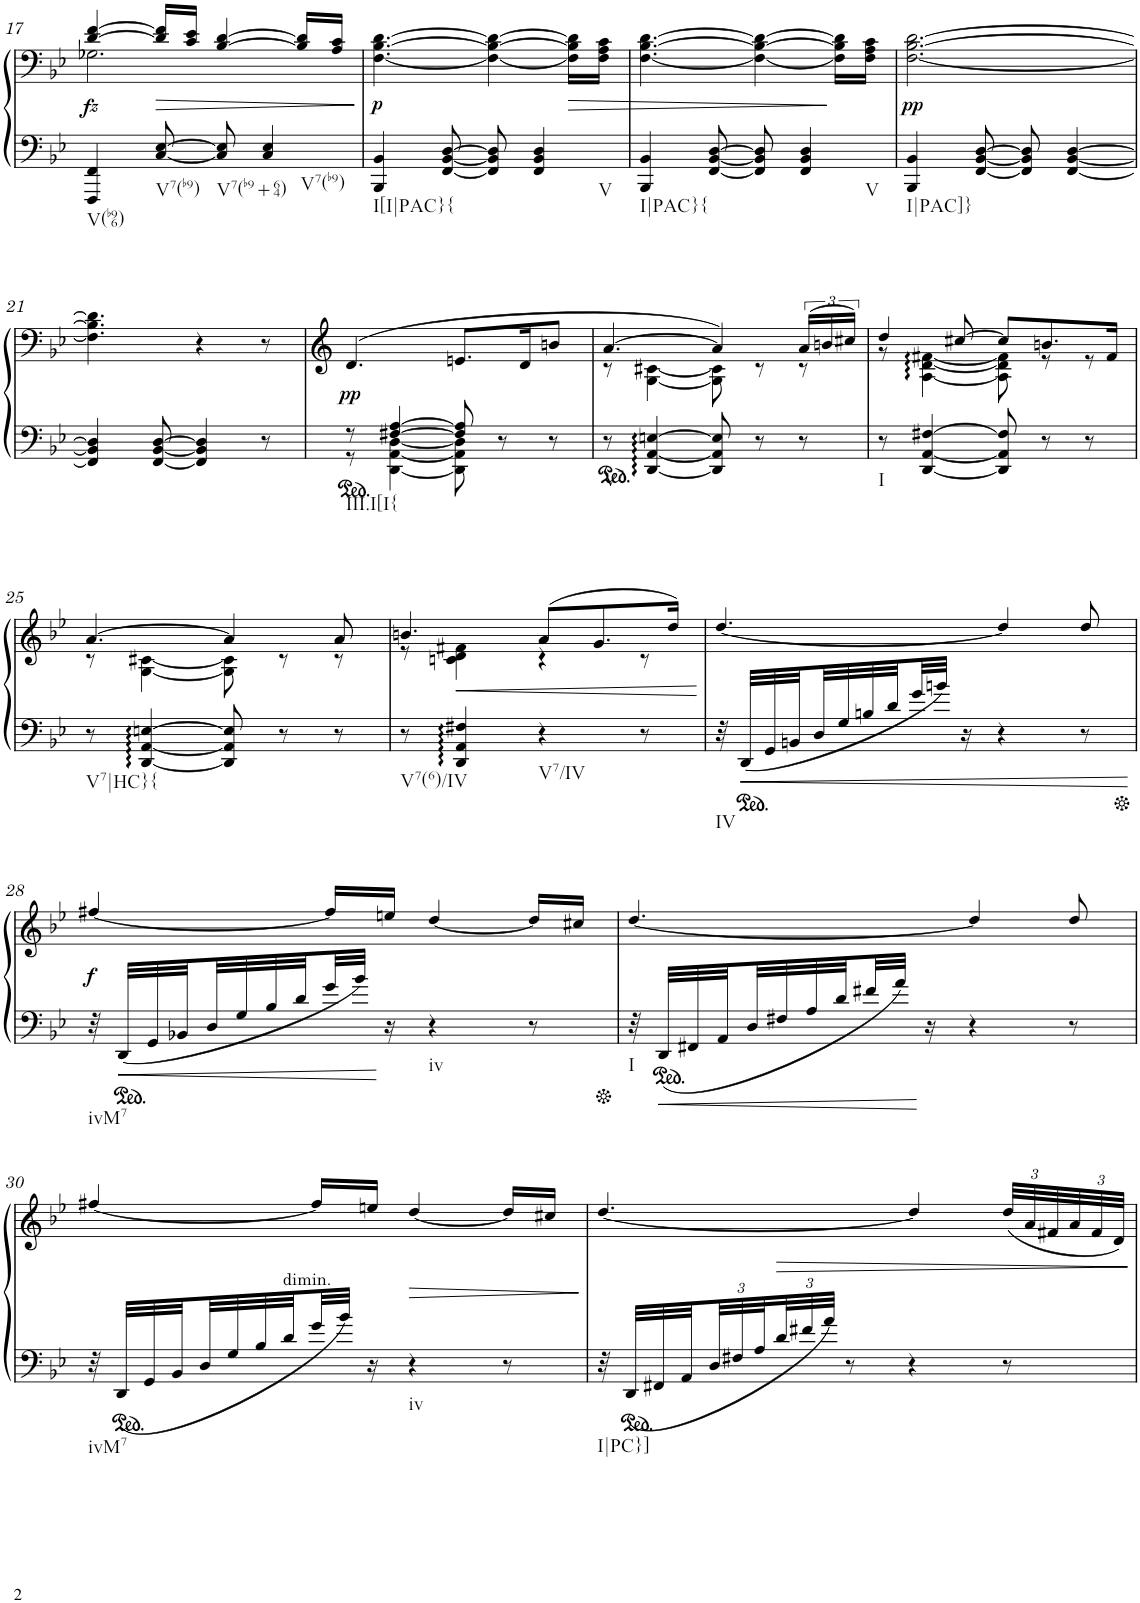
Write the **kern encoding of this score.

**kern	**kern	**dynam
*part1	*part1	*part1
*staff2	*staff1	*staff1/2
*I"Piano	*	*
*I'Pno.	*	*
!!LO:PB:g=z
*clefG2	*clefG2	*
*k[b-e-]	*k[b-e-]	*
*M6/8	*M6/8	*
=17	=17	=17
*	*^	*
!LO:TX:b:t=V(b96)	!	!	!
!	!	!	!LO:DY:b
4FFF/ 4FF/	[4d/ [4f/	2.G-X\	fz
!LO:TX:b:t=V7(b9)	!	!	!
!	!	!	!LO:HP:b
[8C/ [8E-/	16d/] 16f/]LL	.	>
.	16c/ 16e-/JJ	.	.
!LO:TX:b:t=V7(b9+64)	!	!	!
8C/] 8E-/]	[4B-/ [4d/	.	.
!LO:TX:b:t=V7(b9)	!	!	!
4C/ 4E-/	.	.	.
.	16B-/] 16d/]LL	.	.
.	16A/ 16c/JJ	.	.
*	*v	*v	*
=18	=18	=18
!LO:TX:b:t=I[I|PAC}{	!	!
!	!	!LO:DY:b
4BBB-/ 4BB-/	[4.F\ [4.B-\ [4.d\	p
[8FF/ [8BB-/ [8D/	.	.
8FF/] 8BB-/] 8D/]	4F\_ 4B-\_ 4d\_	.
!LO:TX:b:t=V	!	!
4FF/ 4BB-/ 4D/	.	.
!	!	!LO:HP:b
.	16F\] 16B-\] 16d\]LL	>
.	16F\ 16A\ 16c\JJ	.
=19	=19	=19
!LO:TX:b:t=I|PAC}{	!	!
4BBB-/ 4BB-/	[4.F\ [4.B-\ [4.d\	.
[8FF/ [8BB-/ [8D/	.	.
8FF/] 8BB-/] 8D/]	4F\_ 4B-\_ 4d\_	.
!LO:TX:b:t=V	!	!
4FF/ 4BB-/ 4D/	.	.
.	16F\] 16B-\] 16d\]LL	]
.	16F\ 16A\ 16c\JJ	.
=20	=20	=20
!LO:TX:b:t=I|PAC]}	!	!
!	!	!LO:DY:b
4BBB-/ 4BB-/	[2.F\ [2.B-\ [2.d\	pp
[8FF/ [8BB-/ [8D/	.	.
8FF/] 8BB-/] 8D/]	.	.
[4FF/ [4BB-/ [4D/	.	.
!!LO:LB:g=z
=21	=21	=21
4FF/] 4BB-/] 4D/]	4.F\] 4.B-\] 4.d\]	.
[8FF/ [8BB-/ [8D/	.	.
4FF/] 4BB-/] 4D/]	4r	.
8r	8r	.
=22	=22	=22
*^	*	*
!LO:TX:b:t=III.I[I{	!	!	!
!	!	!	!LO:DY:b
8r	8r	(4.d/	pp
[4F#X/ [4A/	[4DD\ [4AA\ [4D\	.	.
8F#/] 8A/]	8DD\] 8AA\] 8D\]	8.en/L	.
8r	4ryy	.	.
.	.	16d/K	.
8r	.	8bn/J	.
*v	*v	*	*
=23	=23	=23
*	*^	*
!LO:TX:b:t=V7	!	!	!
8r	[4.a/	8r	.
[4DD/ [4AA/ [4En/	.	[4G\ [4c#X\	.
8DD/] 8AA/] 8E/]	4a/])	8G\] 8c#\]	.
8r	.	8r	.
8r	(24a/LL	8r	.
.	24bn/	.	.
.	24cc#X/JJ)	.	.
=24	=24	=24	=24
!LO:TX:b:t=I	!	!	!
8r	4dd/	8r	.
[4DD/ [4AA/ [4F#X/	.	[4A\ [4d\ [4f#X\	.
.	[8cc#X/	.	.
8DD/] 8AA/] 8F#/]	8cc#/L]	8A\] 8d\] 8f#\]	.
8r	8.bn/	8r	.
8r	.	8r	.
.	16f#/Jk	.	.
!!LO:LB:g=z	!!
=25	=25	=25	=25
!LO:TX:b:t=V7|HC}{	!	!	!
8r	[4.a/	8r	.
[4DD/ [4AA/ [4En/	.	[4G\ [4c#X\	.
8DD/] 8AA/] 8E/]	4a/]	8G\] 8c#\]	.
8r	.	8r	.
8r	8a/	8r	.
=26	=26	=26	=26
!LO:TX:b:t=V7(6)/IV	!	!	!
8r	4.bn/	8r	.
!	!	!	!LO:HP:b
4DD/ 4AA/ 4F#X/	.	4cn\ 4d\ 4f#X\	<
!LO:TX:b:t=V7/IV	!	!	!
4r	(8a/L	4r	.
.	8.g/	.	.
8r	.	8r	.
.	16dd/Jk)	.	.
*	*v	*v	*
.	.	]
=27	=27	=27
!LO:TX:b:t=IV	!	!
32r	[4.dd/	.
32DD/LLL	.	.
32GG/	.	.
32BBn/	.	.
32D/	.	.
32G/	.	.
32Bn/	.	.
32d/	.	.
32g/	.	.
32bn/JJJ	.	.
16r	.	.
4r	4dd/]	.
8r	8dd/	.
.	.	[
!!LO:LB:g=z
=28	=28	=28
!LO:TX:b:t=ivM7	!	!
!	!	!LO:DY:b
32r	[4ff#X/	f
32DD/LLL	.	.
32GG/	.	.
32BB-X/	.	.
32D/	.	.
32G/	.	.
32B-/	.	.
32d/	.	.
32g/	16ff#/LL]	.
32b-/JJJ	.	.
16r	16een/JJ	.
!LO:TX:b:t=iv	!	!
4r	[4dd/	.
8r	16dd/LL]	.
.	16cc#X/JJ	.
=29	=29	=29
!LO:TX:b:t=I	!	!
32r	[4.dd/	.
!	!	!LO:HP:b=2
32DD/LLL	.	<
32FF#X/	.	.
32AA/	.	.
32D/	.	.
32F#X/	.	.
32A/	.	.
32d/	.	.
32f#X/	.	.
32a/JJJ	.	.
16r	.	.
4r	4dd/]	.
8r	8dd/	.
!!LO:LB:g=z
=30	=30	=30
!LO:TX:b:t=ivM7	!	!
32r	[4ff#X/	.
32DD/LLL	.	.
32GG/	.	.
32BB-/	.	.
32D/	.	.
32G/	.	.
32B-/	.	.
!LO:TX:a:t=dimin.	!	!
32d/	.	.
32g/	16ff#/LL]	.
32b-/JJJ	.	.
16r	16een/JJ	.
!LO:TX:b:t=iv	!	!
!	!	!LO:HP:b
4r	[4dd/	>
8r	16dd/LL]	.
.	16cc#X/JJ	.
.	.	[
=31	=31	=31
!LO:TX:b:t=I|PC}]	!	!
32r	[4.dd/	.
32DD/LLL	.	.
32FF#X/	.	.
32AA/	.	.
*Xbrackettup	*	*
48D/	.	.
48F#X/	.	.
48A/	.	.
48d/	.	.
48f#X/	.	.
48a/JJJ	.	.
8r	.	.
4r	4dd/]	.
*	*Xbrackettup	*
8r	(48dd/LLL	.
.	48a/	.
.	48f#X/	.
.	48a/	.
.	48f#/	.
.	48d/JJJ)	.
.	.	]
=	=	=
*-	*-	*-
